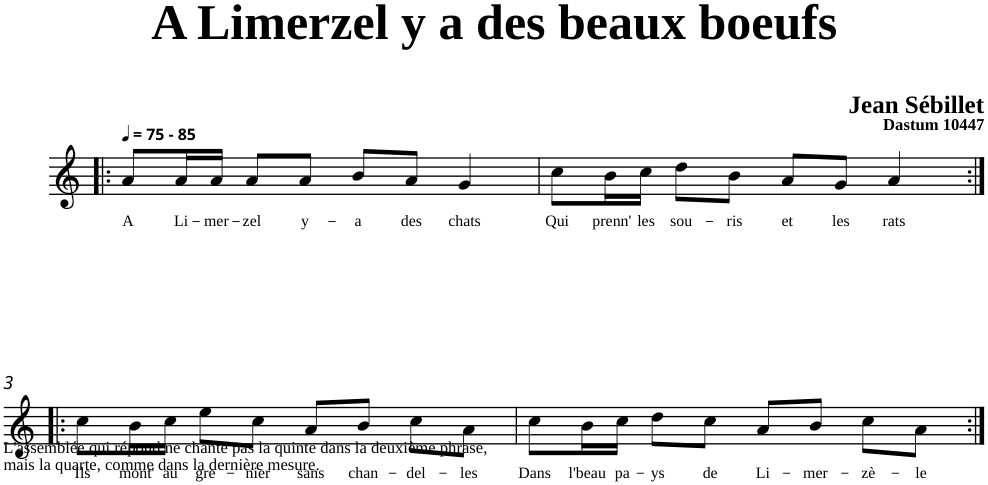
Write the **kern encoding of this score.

**kern	**text
*part1	*part1
*staff1	*staff1
*clefG2	*
*k[]	*
=1!|:	=1!|:
!LO:TX:a:B:t=- 85	!
!	!LO:LY:b
8a/L	A
!	!LO:LY:b
16a/L	Li-
!	!LO:LY:b
16a/JJ	-mer-
!	!LO:LY:b
8a/L	-zel
!	!LO:LY:b
8a/J	y-
!	!LO:LY:b
8b/L	-a
!	!LO:LY:b
8a/J	des
!	!LO:LY:b
4g/	chats
=2	=2
!	!LO:LY:b
8cc\L	Qui
!	!LO:LY:b
16b\L	prenn'
!	!LO:LY:b
16cc\JJ	les
!	!LO:LY:b
8dd\L	sou-
!	!LO:LY:b
8b\J	-ris
!	!LO:LY:b
8a/L	et
!	!LO:LY:b
8g/J	les
!	!LO:LY:b
4a/	rats
!!LO:LB:g=z
=3:|!|:	=3:|!|:
!	!LO:LY:b
8cc\L	Ils
!	!LO:LY:b
16b\L	mont'
!	!LO:LY:b
16cc\JJ	au
!	!LO:LY:b
8ee\L	gre-
!	!LO:LY:b
8cc\J	-nier
!	!LO:LY:b
8a/L	sans
!	!LO:LY:b
8b/J	chan-
!	!LO:LY:b
8cc\L	-del-
!	!LO:LY:b
8a\J	-les
=4	=4
!	!LO:LY:b
8cc\L	Dans
!	!LO:LY:b
16b\L	l'beau
!	!LO:LY:b
16cc\JJ	pa-
!	!LO:LY:b
8dd\L	-ys
!	!LO:LY:b
8cc\J	de
!	!LO:LY:b
8a/L	Li-
!	!LO:LY:b
8b/J	-mer-
!	!LO:LY:b
8cc\L	-zè-
!	!LO:LY:b
8a\J	-le
=:|!	=:|!
*-	*-
